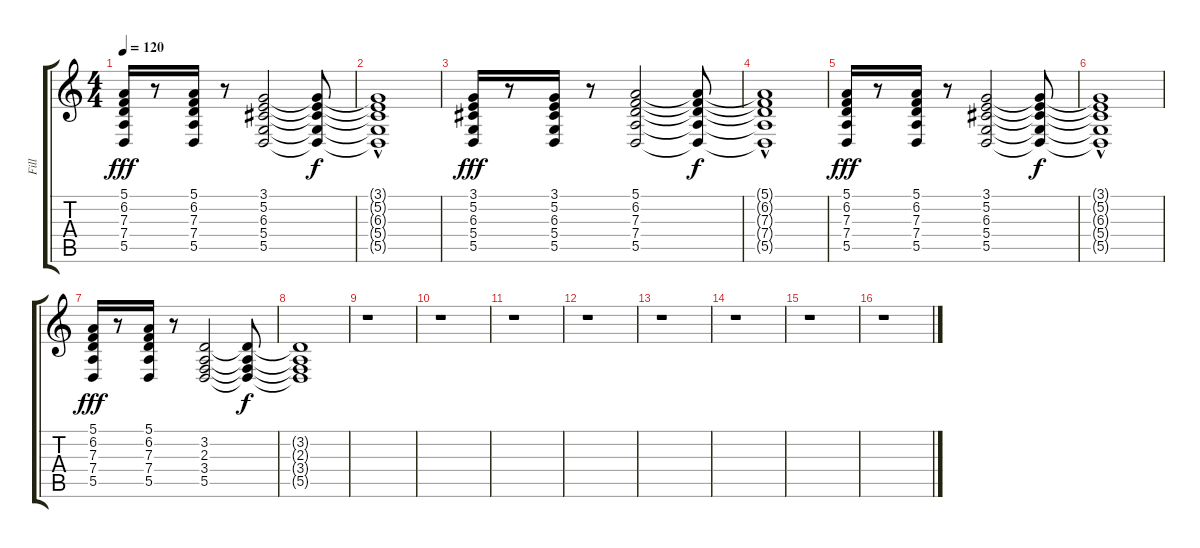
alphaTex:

\track ("Fill" "Fill") {instrument stringensemble1}
\staff {score tabs}
\tuning (E4 B3 G3 D3 A2 E2) {hide}
\ts (4 4)
\tempo 120
\clef g2
\ks c
(5.1 6.2 7.3 7.4 5.5).16{dy fff instrument stringensemble1} r.8 (5.1 6.2 7.3 7.4 5.5).16 r.8 (3.1 5.2 6.3 5.4 5.5).2 (3.1{t} 5.2{t} 6.3{t} 5.4{t} 5.5{t}).8{dy f} |
(3.1{hac t} 5.2{hac t} 6.3{hac t} 5.4{hac t} 5.5{hac t}).1 |
(3.1 5.2 6.3 5.4 5.5).16{dy fff} r.8 (3.1 5.2 6.3 5.4 5.5).16 r.8 (5.1 6.2 7.3 7.4 5.5).2 (5.1{t} 6.2{t} 7.3{t} 7.4{t} 5.5{t}).8{dy f} |
(5.1{t} 6.2{hac t} 7.3{hac t} 7.4{hac t} 5.5{hac t}).1 |
(5.1 6.2 7.3 7.4 5.5).16{dy fff} r.8 (5.1 6.2 7.3 7.4 5.5).16 r.8 (3.1 5.2 6.3 5.4 5.5).2 (3.1{t} 5.2{t} 6.3{t} 5.4{t} 5.5{t}).8{dy f} |
(3.1{hac t} 5.2{hac t} 6.3{hac t} 5.4{hac t} 5.5{hac t}).1 |
(5.1 6.2 7.3 7.4 5.5).16{dy fff} r.8 (5.1 6.2 7.3 7.4 5.5).16 r.8 (3.2 2.3 3.4 5.5).2 (3.2{t} 2.3{t} 3.4{t} 5.5{t}).8{dy f} |
(3.2{t} 2.3{t} 3.4{t} 5.5{t}).1 |
r.1 |
r.1 |
r.1 |
r.1 |
r.1 |
r.1 |
r.1 |
r.1
